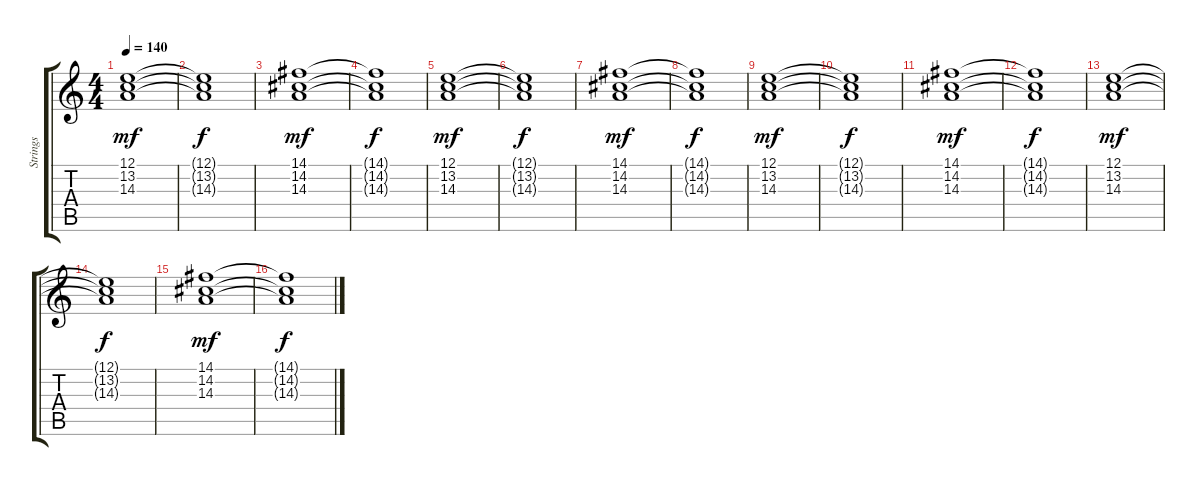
\track ("Strings" "Strings") {instrument stringensemble1}
\staff {score tabs}
\tuning (E4 B3 G3 D3 A2 E2) {hide}
\ts (4 4)
\tempo 140
\clef g2
\ks c
(12.1 13.2 14.3).1{dy mf} |
(12.1{t} 13.2{t} 14.3{t}).1{dy f} |
(14.1 14.2 14.3).1{dy mf} |
(14.1{t} 14.2{t} 14.3{t}).1{dy f} |
(12.1 13.2 14.3).1{dy mf} |
(12.1{t} 13.2{t} 14.3{t}).1{dy f} |
(14.1 14.2 14.3).1{dy mf} |
(14.1{t} 14.2{t} 14.3{t}).1{dy f} |
(12.1 13.2 14.3).1{dy mf} |
(12.1{t} 13.2{t} 14.3{t}).1{dy f} |
(14.1 14.2 14.3).1{dy mf} |
(14.1{t} 14.2{t} 14.3{t}).1{dy f} |
(12.1 13.2 14.3).1{dy mf} |
(12.1{t} 13.2{t} 14.3{t}).1{dy f} |
(14.1 14.2 14.3).1{dy mf} |
(14.1{t} 14.2{t} 14.3{t}).1{dy f}
